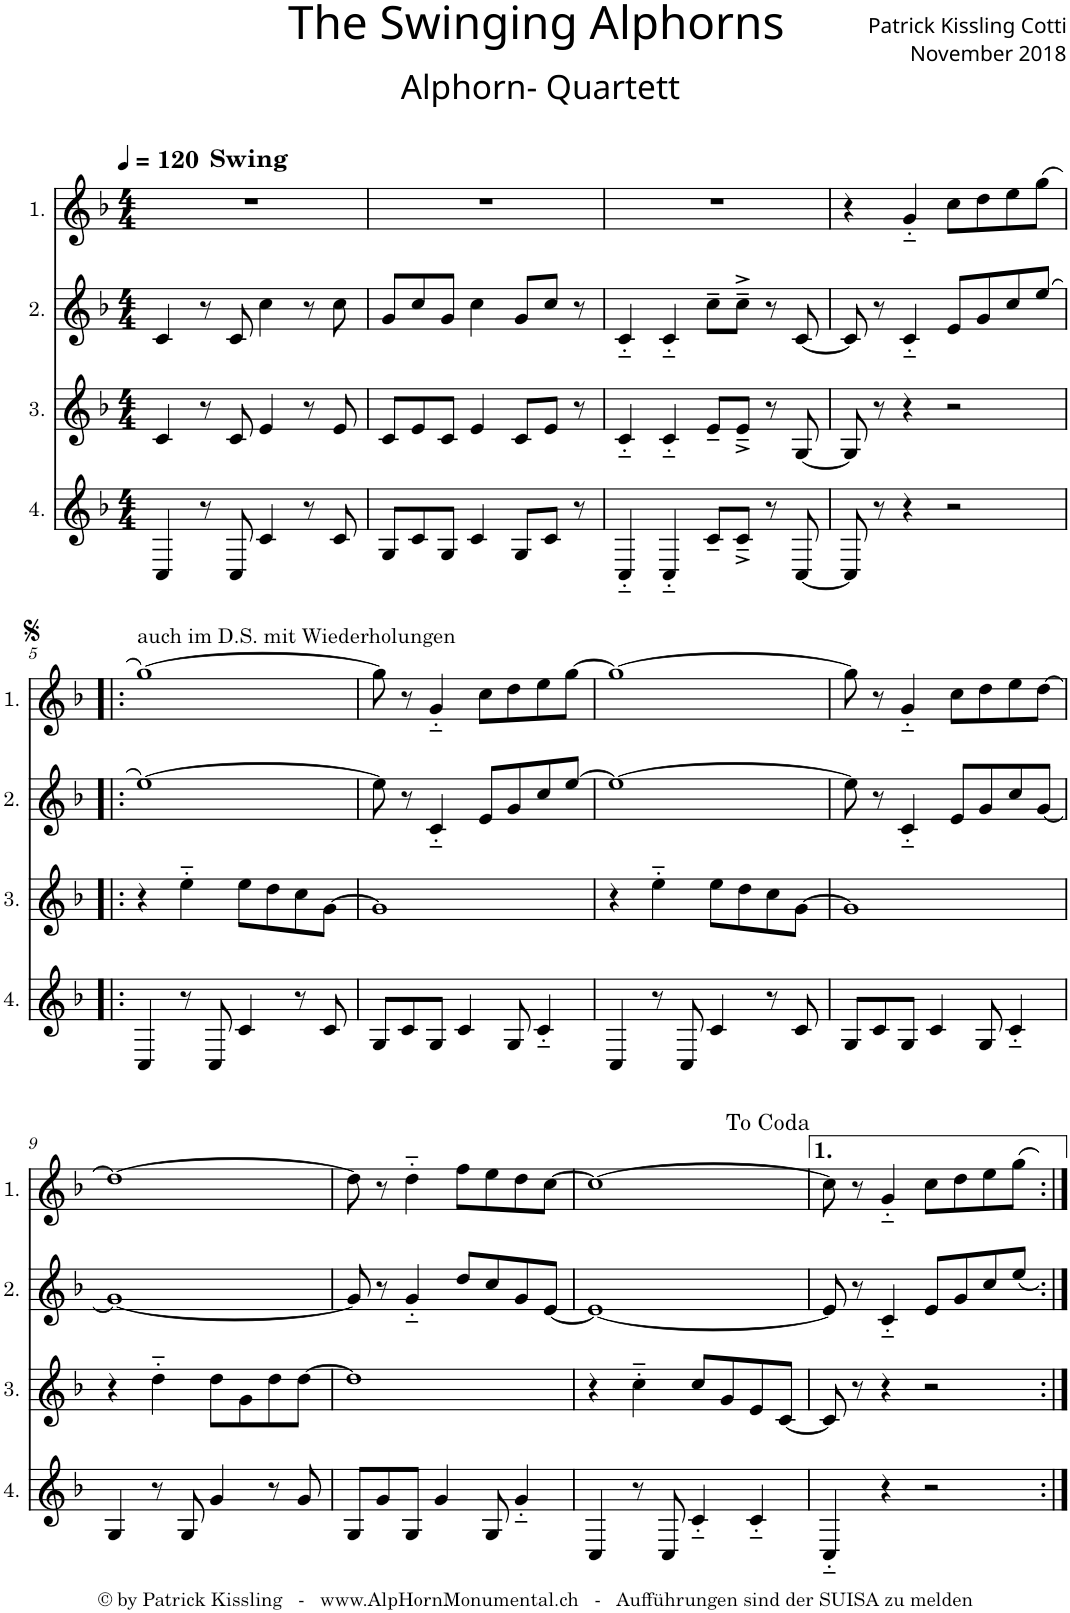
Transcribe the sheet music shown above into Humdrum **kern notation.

**kern	**kern	**kern	**kern
*part4	*part3	*part2	*part1
*staff4	*staff3	*staff2	*staff1
*I"4.	*I"3.	*I"2.	*I"1.
*clefG2	*clefG2	*clefG2	*clefG2
*Trd4c7	*Trd4c7	*Trd4c7	*Trd4c7
*k[b-]	*k[b-]	*k[b-]	*k[b-]
*M4/4	*M4/4	*M4/4	*M4/4
*MM120	*MM120	*MM120	*MM120
=1	=1	=1	=1
!	!	!	!LO:TX:a:B:t=Swing
4C/	4c/	4c/	1r
8r	8r	8r	.
8C/	8c/	8c/	.
4c/	4e/	4cc\	.
8r	8r	8r	.
8c/	8e/	8cc\	.
=2	=2	=2	=2
8G/L	8c/L	8g/L	1r
8c/	8e/	8cc/	.
8G/J	8c/J	8g/J	.
4c/	4e/	4cc\	.
8G/L	8c/L	8g/L	.
8c/J	8e/J	8cc/J	.
8r	8r	8r	.
=3	=3	=3	=3
4C'~/	4c'~/	4c'~/	1r
4C'~/	4c'~/	4c'~/	.
8c~/L	8e~/L	8cc~\L	.
8c~^/J	8e~^/J	8cc~^\J	.
8r	8r	8r	.
[8C/	[8G/	[8c/	.
=4	=4	=4	=4
8C/]	8G/]	8c/]	4r
8r	8r	8r	.
4r	4r	4c'~/	4g'~/
2r	2r	8e/L	8cc\L
.	.	8g/	8dd\
.	.	8cc/	8ee\
.	.	(8ee/J	(8gg\J
!!LO:LB:g=z
=5!|:	=5!|:	=5!|:	=5!|:
!	!	!	!LO:TX:a:t=auch im D.S. mit Wiederholungen
4C/	4r	[1ee)	[1gg)
8r	4ee'~\	.	.
8C/	.	.	.
4c/	8ee\L	.	.
.	8dd\	.	.
8r	8cc\	.	.
8c/	[8g\J	.	.
=6	=6	=6	=6
8G/L	1g]	8ee\]	8gg\]
8c/	.	8r	8r
8G/J	.	4c'~/	4g'~/
4c/	.	.	.
.	.	8e/L	8cc\L
8G/	.	8g/	8dd\
4c'~/	.	8cc/	8ee\
.	.	[8ee/J	[8gg\J
=7	=7	=7	=7
4C/	4r	1ee_	1gg_
8r	4ee'~\	.	.
8C/	.	.	.
4c/	8ee\L	.	.
.	8dd\	.	.
8r	8cc\	.	.
8c/	[8g\J	.	.
=8	=8	=8	=8
8G/L	1g]	8ee\]	8gg\]
8c/	.	8r	8r
8G/J	.	4c'~/	4g'~/
4c/	.	.	.
.	.	8e/L	8cc\L
8G/	.	8g/	8dd\
4c'~/	.	8cc/	8ee\
.	.	[8g/J	[8dd\J
!!LO:LB:g=z
=9	=9	=9	=9
4G/	4r	1g_	1dd_
8r	4dd'~\	.	.
8G/	.	.	.
4g/	8dd\L	.	.
.	8g\	.	.
8r	8dd\	.	.
8g/	[8dd\J	.	.
=10	=10	=10	=10
8G/L	1dd]	8g/]	8dd\]
8g/	.	8r	8r
8G/J	.	4g'~/	4dd'~\
4g/	.	.	.
.	.	8dd/L	8ff\L
8G/	.	8cc/	8ee\
4g'~/	.	8g/	8dd\
.	.	[8e/J	[8cc\J
=11	=11	=11	=11
4C/	4r	1e_	1cc_
8r	4cc'~\	.	.
8C/	.	.	.
4c'~/	8cc/L	.	.
.	8g/	.	.
4c'~/	8e/	.	.
.	[8c/J	.	.
=12	=12	=12	=12
4C'~/	8c/]	8e/]	8cc\]
.	8r	8r	8r
4r	4r	4c'~/	4g'~/
2r	2r	8e/L	8cc\L
.	.	8g/	8dd\
.	.	8cc/	8ee\
.	.	8ee/J	8gg\J
=:|!	=:|!	=:|!	=:|!
*-	*-	*-	*-
